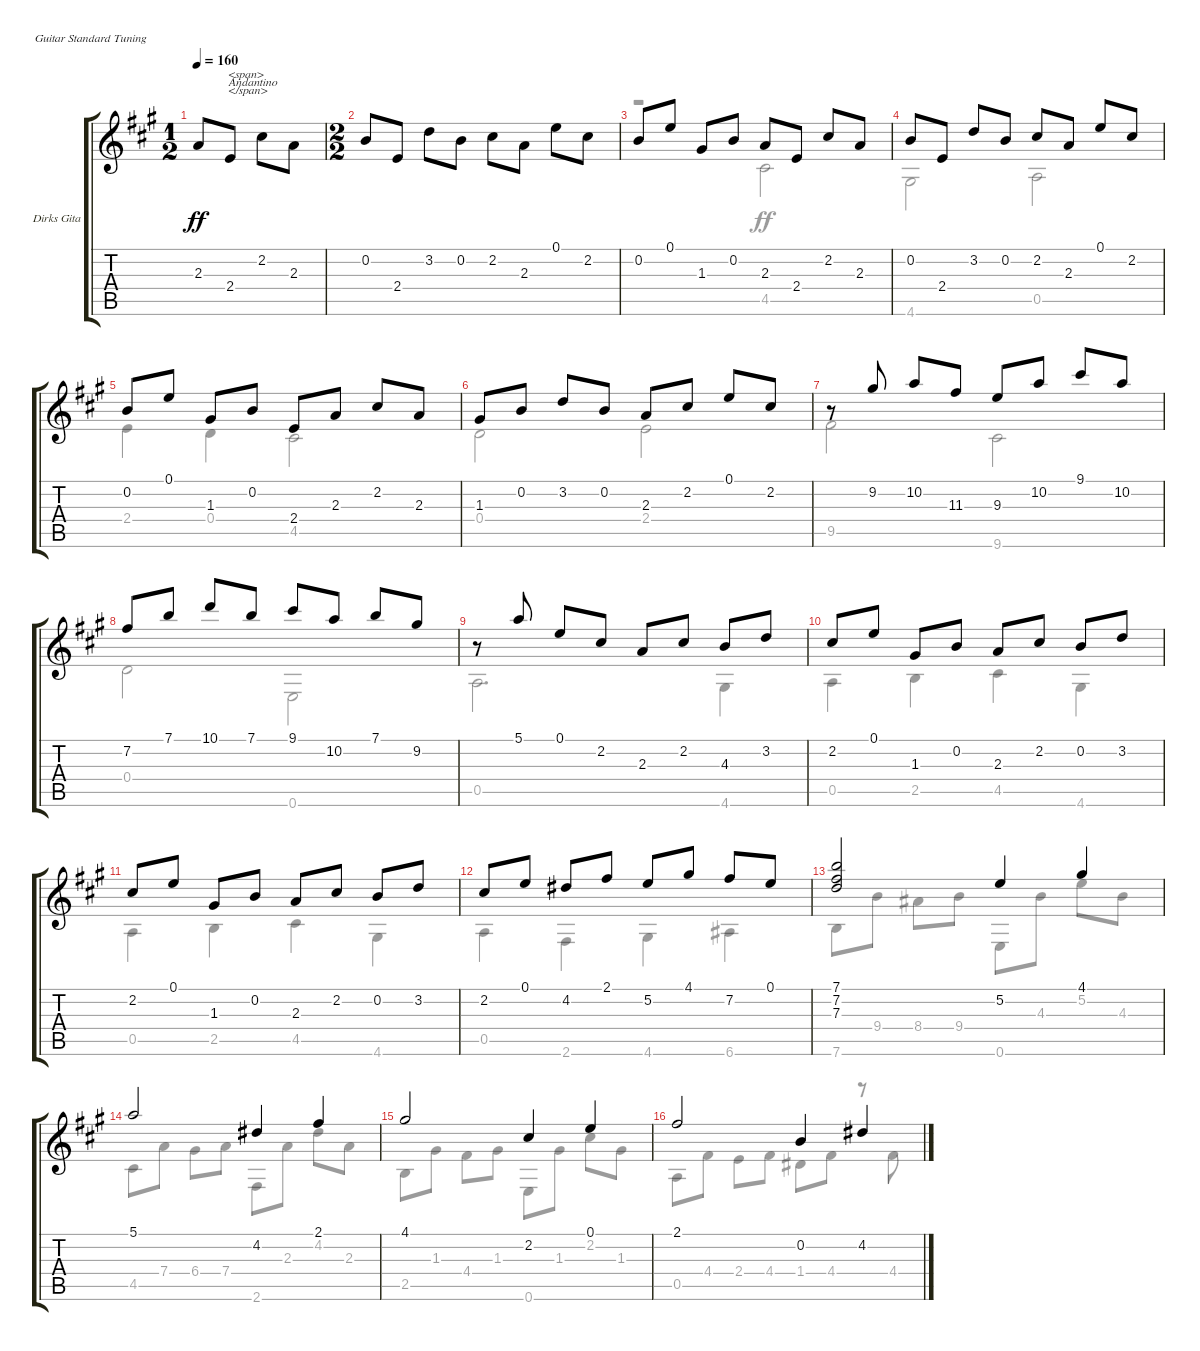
\bracketExtendMode groupsimilarinstruments
\firstSystemTrackNameOrientation horizontal
\otherSystemsTrackNameOrientation horizontal
\track ("Dirks Gitarre" "Dirks Gita") {instrument acousticguitarnylon}
\staff {score tabs}
\tuning (E4 B3 G3 D3 A2 E2)
\voice
\ts (1 2)
\tempo 160
\clef g2
\ks a
2.3.8{txt "\n          <span>\n          Andantino\n          </span>\n        " dy ff instrument acousticguitarnylon} 2.4.8 2.2.8 2.3.8 |
\ts (2 2)
0.2.8 2.4.8 3.2.8 0.2.8 2.2.8 2.3.8 0.1.8 2.2.8 |
0.2.8 0.1.8 1.3.8 0.2.8 2.3.8 2.4.8 2.2.8 2.3.8 |
0.2.8 2.4.8 3.2.8 0.2.8 2.2.8 2.3.8 0.1.8 2.2.8 |
0.2.8 0.1.8 1.3.8 0.2.8 2.4.8 2.3.8 2.2.8 2.3.8 |
1.3.8 0.2.8 3.2.8 0.2.8 2.3.8 2.2.8 0.1.8 2.2.8 |
r.8 9.2.8 10.2.8 11.3.8 9.3.8 10.2.8 9.1.8 10.2.8 |
7.2.8 7.1.8 10.1.8 7.1.8 9.1.8 10.2.8 7.1.8 9.2.8 |
r.8 5.1.8 0.1.8 2.2.8 2.3.8 2.2.8 4.3.8 3.2.8 |
2.2.8 0.1.8 1.3.8 0.2.8 2.3.8 2.2.8 0.2.8 3.2.8 |
2.2.8 0.1.8 1.3.8 0.2.8 2.3.8 2.2.8 0.2.8 3.2.8 |
2.2.8 0.1.8 4.2.8 2.1.8 5.2.8 4.1.8 7.2.8 0.1.8 |
(7.1 7.2 7.3).2 5.2.4 4.1.4 |
5.1.2 4.2.4 2.1.4 |
4.1.2 2.2.4 0.1.4 |
2.1.2 0.2.4 4.2.4
\voice
\clef g2
\ottava regular
\simile none
\ks a
|
|
r.2 4.5.2 |
4.6.2 0.5.2 |
2.4.4 0.4.4 4.5.2 |
0.4.2 2.4.2 |
9.5.2 9.6.2 |
0.4.2 0.6.2 |
0.5.2{d} 4.6.4 |
0.5.4 2.5.4 4.5.4 4.6.4 |
0.5.4 2.5.4 4.5.4 4.6.4 |
0.5.4 2.6.4 4.6.4 6.6.4 |
7.6.8 9.4.8 8.4.8 9.4.8 0.6.8 4.3.8 5.2.8 4.3.8 |
4.5.8 7.4.8 6.4.8 7.4.8 2.6.8 2.3.8 4.2.8 2.3.8 |
2.5.8 1.3.8 4.4.8 1.3.8 0.6.8 1.3.8 2.2.8 1.3.8 |
0.5.8 4.4.8 2.4.8 4.4.8 1.4.8 4.4.8 r.8 4.4.8
